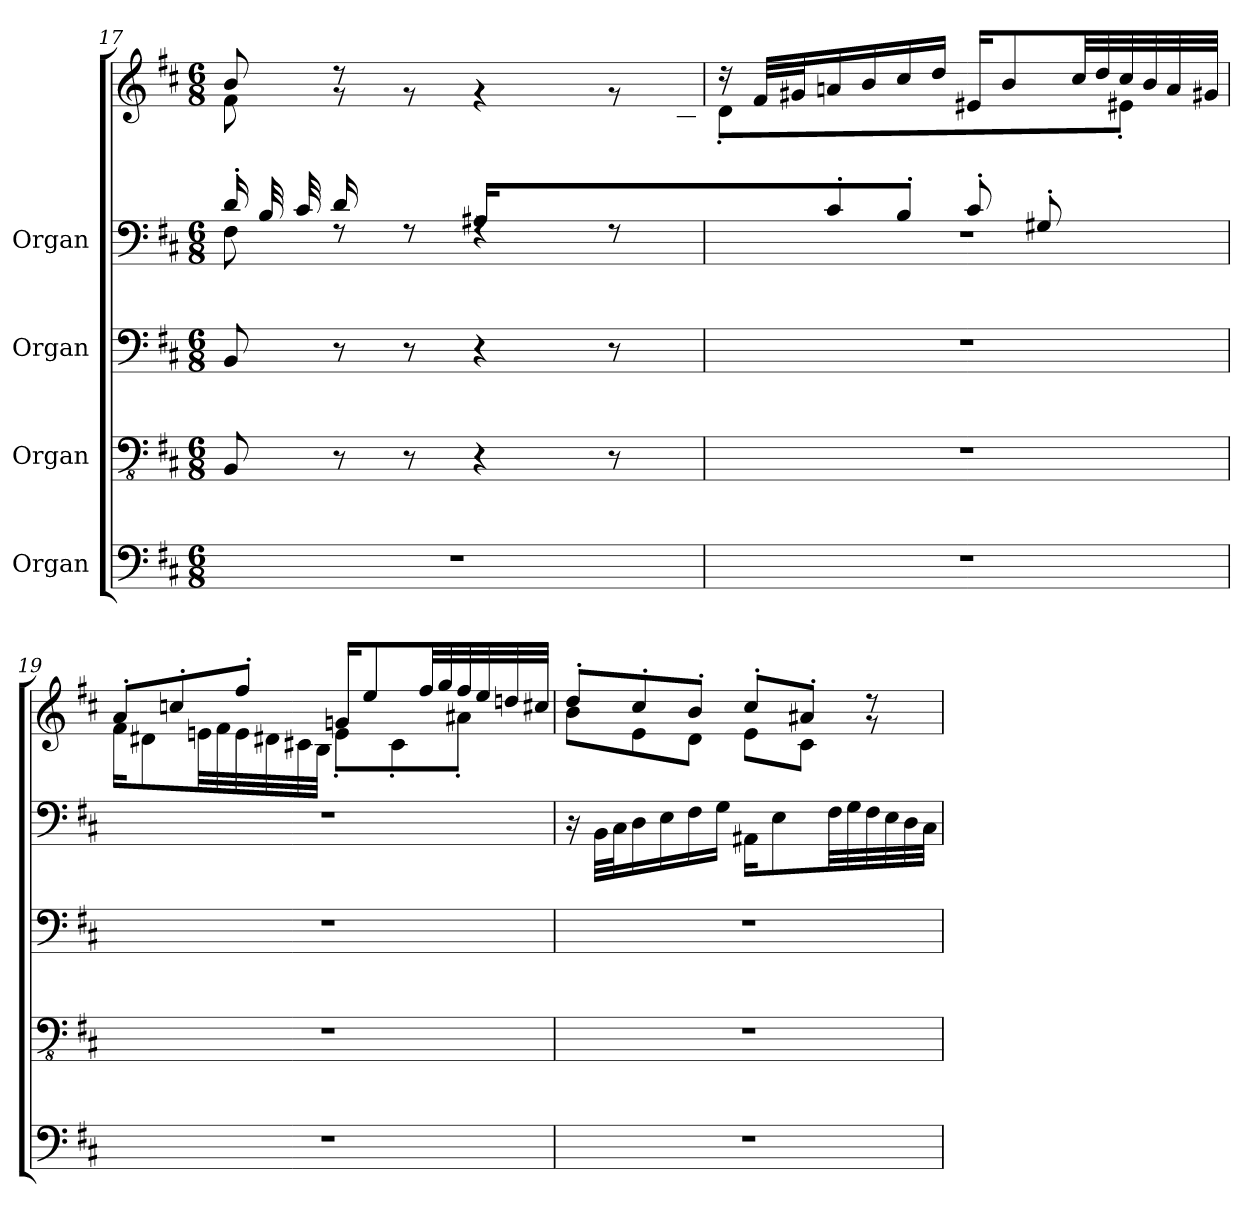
**kern	**kern	**kern	**kern	**kern
*part4	*part3	*part2	*part1	*part1
*staff5	*staff4	*staff3	*staff2	*staff1
*I"Organ	*I"Organ	*I"Organ	*I"Organ	*
*clefF4	*clefFv4	*clefF4	*clefF4	*clefG2
*k[f#c#]	*k[f#c#]	*k[f#c#]	*k[f#c#]	*k[f#c#]
*M6/8	*M6/8	*M6/8	*M6/8	*M6/8
=17	=17	=17	=17	=17
*	*	*	*^	*^
*	*	*	*	*	*	*^
2.r	8BBB/	8BB/	16d'/LL	8F#\	8b/	8f#\	8.ryy
.	.	.	32B/L	.	.	.	.
.	.	.	32c#/J	.	.	.	.
.	8r	8r	16d/	8rF	8rg	8rdd	.
.	.	.	8.ryy	.	.	.	16e\
.	8r	8r	.	8rF	8rg	2ryy	16f#\
.	.	.	.	.	.	.	16g\JJ
.	4r	4r	16A#X/KL	4rF	4rg	.	16ryy
.	.	.	4ryy	.	.	.	8e\
.	.	.	.	.	.	.	32f#\LL
.	.	.	.	.	.	.	32g\
.	8r	8r	.	8rF	8rg	.	32f#\
.	.	.	.	.	.	.	32e\
.	.	.	16ryy	.	.	.	32d\
.	.	.	.	.	.	.	32c#\JJJ
*	*	*	*	*	*	*v	*v
=18	=18	=18	=18	=18	=18	=18
2.r	2.r	2.r	8ryy	2.rF	16rdd	8d'\L
.	.	.	.	.	32f#/LLL	.
.	.	.	.	.	32g#X/J	.
.	.	.	8c#'/	.	16an/	2ryy
.	.	.	.	.	16b/	.
.	.	.	8B'/J	.	16cc#/	.
.	.	.	.	.	16dd/JJ	.
.	.	.	8c#'/L	.	16e#X/KL	.
.	.	.	.	.	8b/	.
.	.	.	8G#X'/	.	.	.
.	.	.	.	.	32cc#/LL	.
.	.	.	.	.	32dd/	.
.	.	.	8ryy	.	32cc#/	8e#X'\J
.	.	.	.	.	32b/	.
.	.	.	.	.	32a/	.
.	.	.	.	.	32g#X/JJJ	.
*	*	*	*v	*v	*	*
=19	=19	=19	=19	=19	=19
2.r	2.r	2.r	2.r	8a'/L	16f#\KL
.	.	.	.	.	8d#X\
.	.	.	.	8ccn'/	.
.	.	.	.	.	32en\LL
.	.	.	.	.	32f#\
.	.	.	.	8ff#'/J	32e\
.	.	.	.	.	32d#X\
.	.	.	.	.	32c#X\
.	.	.	.	.	32B\JJJ
.	.	.	.	16gn/KL	8e'\L
.	.	.	.	8ee/	.
.	.	.	.	.	8c#'\
.	.	.	.	32ff#/LL	.
.	.	.	.	32gg/	.
.	.	.	.	32ff#/	8a#X'\J
.	.	.	.	32ee/	.
.	.	.	.	32ddn/	.
.	.	.	.	32cc#X/JJJ	.
=20	=20	=20	=20	=20	=20
2.r	2.r	2.r	16r	8dd'/L	8b\L
.	.	.	32BB\LLL	.	.
.	.	.	32C#\J	.	.
.	.	.	16D\	8cc#'/	8e\
.	.	.	16E\	.	.
.	.	.	16F#\	8b'/J	8d\J
.	.	.	16G\JJ	.	.
.	.	.	16AA#X\KL	8cc#'/L	8e\L
.	.	.	8E\	.	.
.	.	.	.	8a#X'/J	8c#\J
.	.	.	32F#\LL	.	.
.	.	.	32G\	.	.
.	.	.	32F#\	8rg	8rdd
.	.	.	32E\	.	.
.	.	.	32D\	.	.
.	.	.	32C#\JJJ	.	.
*	*	*	*	*v	*v
=	=	=	=	=
*-	*-	*-	*-	*-
